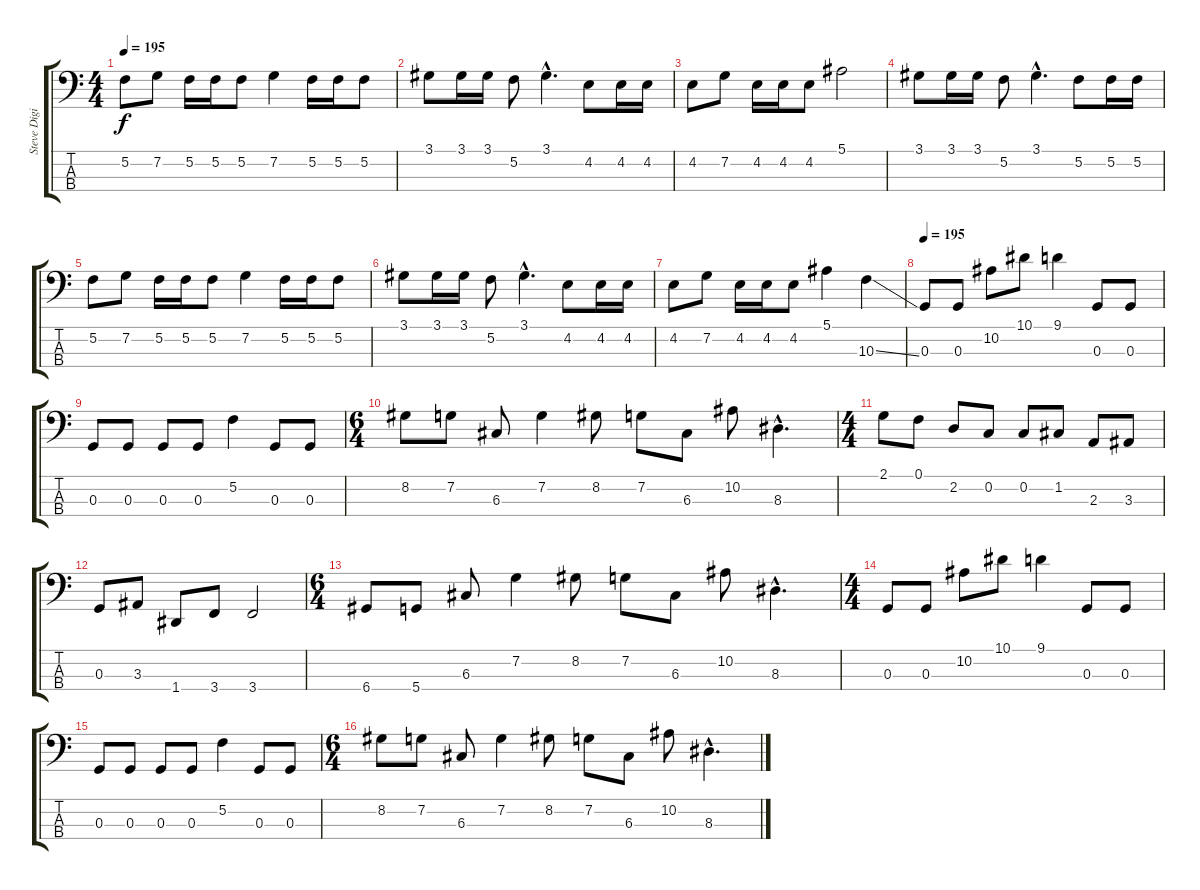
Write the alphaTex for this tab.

\track ("Steve Digiorgio" "Steve Digi") {instrument fretlessbass}
\staff {score tabs}
\tuning (F2 C2 G1 D1) {hide}
\ts (4 4)
\tempo 195
\clef f4
\ks c
5.2.8{dy f} 7.2.8 5.2.16 5.2.16 5.2.8 7.2.4 5.2.16 5.2.16 5.2.8 |
3.1.8 3.1.16 3.1.16 5.2.8 3.1{hac}.4{d} 4.2.8 4.2.16 4.2.16 |
4.2.8 7.2.8 4.2.16 4.2.16 4.2.8 5.1.2 |
3.1.8 3.1.16 3.1.16 5.2.8 3.1{hac}.4{d} 5.2.8 5.2.16 5.2.16 |
5.2.8 7.2.8 5.2.16 5.2.16 5.2.8 7.2.4 5.2.16 5.2.16 5.2.8 |
3.1.8 3.1.16 3.1.16 5.2.8 3.1{hac}.4{d} 4.2.8 4.2.16 4.2.16 |
4.2.8 7.2.8 4.2.16 4.2.16 4.2.8 5.1.4 10.3{ss}.4 |
\tempo 195
0.3.8 0.3.8 10.2.8 10.1.8 9.1.4 0.3.8 0.3.8 |
0.3.8 0.3.8 0.3.8 0.3.8 5.2.4 0.3.8 0.3.8 |
\ts (6 4)
8.2.8 7.2.8 6.3.8 7.2.4 8.2.8 7.2.8 6.3.8 10.2.8 8.3{hac}.4{d} |
\ts (4 4)
2.1.8 0.1.8 2.2.8 0.2.8 0.2.8 1.2.8 2.3.8 3.3.8 |
0.3.8 3.3.8 1.4.8 3.4.8 3.4.2 |
\ts (6 4)
6.4.8 5.4.8 6.3.8 7.2.4 8.2.8 7.2.8 6.3.8 10.2.8 8.3{hac}.4{d} |
\ts (4 4)
0.3.8 0.3.8 10.2.8 10.1.8 9.1.4 0.3.8 0.3.8 |
0.3.8 0.3.8 0.3.8 0.3.8 5.2.4 0.3.8 0.3.8 |
\ts (6 4)
8.2.8 7.2.8 6.3.8 7.2.4 8.2.8 7.2.8 6.3.8 10.2.8 8.3{hac}.4{d}
